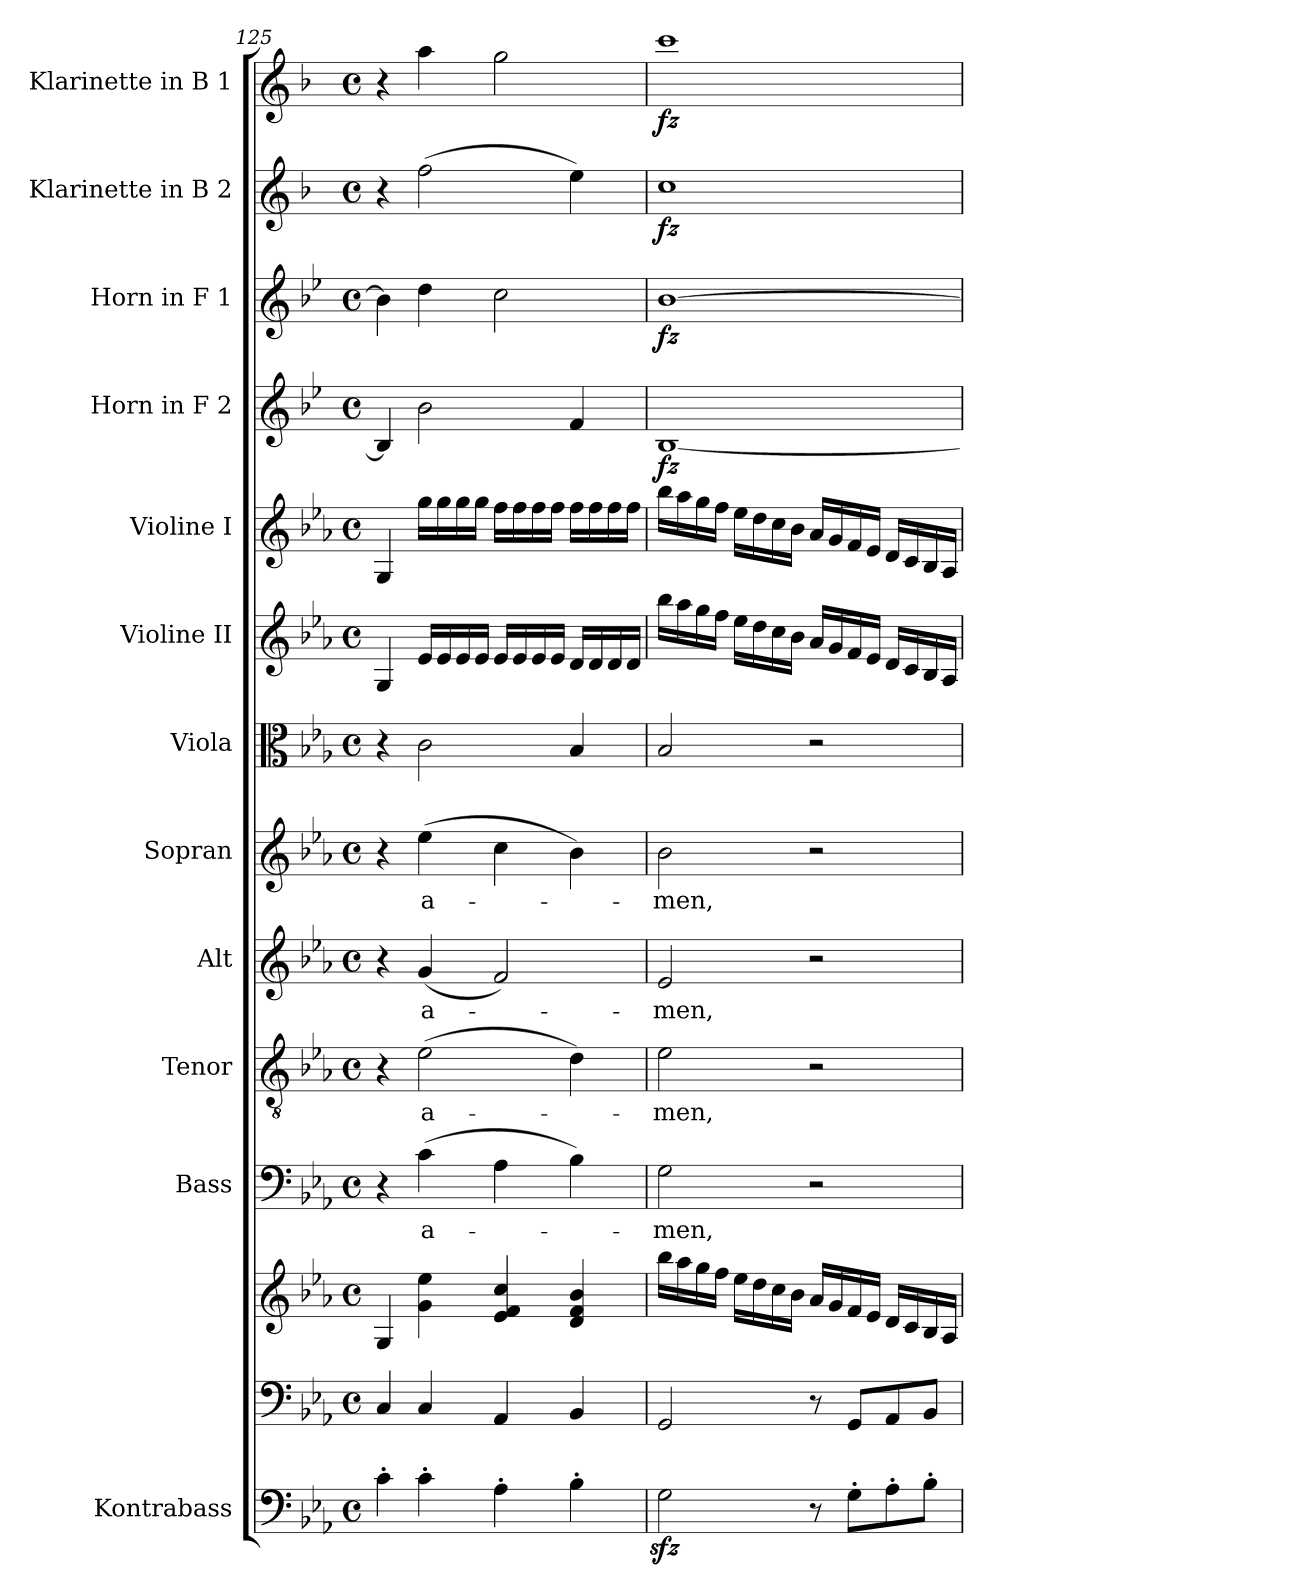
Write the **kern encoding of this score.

**kern	**kern	**kern	**kern	**text	**kern	**text	**kern	**text	**kern	**text	**kern	**kern	**kern	**kern	**dynam	**kern	**dynam	**kern	**dynam	**kern	**dynam
*part13	*part12	*part12	*part11	*part11	*part10	*part10	*part9	*part9	*part8	*part8	*part7	*part6	*part5	*part4	*part4	*part3	*part3	*part2	*part2	*part1	*part1
*staff14	*staff13	*staff12	*staff11	*staff11	*staff10	*staff10	*staff9	*staff9	*staff8	*staff8	*staff7	*staff6	*staff5	*staff4	*staff4	*staff3	*staff3	*staff2	*staff2	*staff1	*staff1
*I"Kontrabass	*	*	*I"Bass	*	*I"Tenor	*	*I"Alt	*	*I"Sopran	*	*I"Viola	*I"Violine II	*I"Violine I	*I"Horn in F 2	*	*I"Horn in F 1	*	*I"Klarinette in B 2	*	*I"Klarinette in B 1	*
*I'Kb.	*	*	*I'B	*	*I'T	*	*I'A	*	*I'S	*	*I'Vla.	*I'Vl. II	*I'Vl. I	*I'Hrn. 2	*	*I'Hrn. 1	*	*	*	*	*
*clefF4	*clefF4	*clefG2	*clefF4	*	*clefGv2	*	*clefG2	*	*clefG2	*	*clefC3	*clefG2	*clefG2	*clefG2	*	*clefG2	*	*clefG2	*	*clefG2	*
*ITrd7c12	*	*	*	*	*	*	*	*	*	*	*	*	*	*ITrd4c7	*	*ITrd4c7	*	*ITrd1c2	*	*ITrd1c2	*
*k[b-e-a-]	*k[b-e-a-]	*k[b-e-a-]	*k[b-e-a-]	*	*k[b-e-a-]	*	*k[b-e-a-]	*	*k[b-e-a-]	*	*k[b-e-a-]	*k[b-e-a-]	*k[b-e-a-]	*k[b-e-a-]	*	*k[b-e-a-]	*	*k[b-e-a-]	*	*k[b-e-a-]	*
*E-:	*E-:	*E-:	*E-:	*	*E-:	*	*E-:	*	*E-:	*	*E-:	*E-:	*E-:	*E-:	*	*E-:	*	*E-:	*	*E-:	*
*M4/4	*M4/4	*M4/4	*M4/4	*	*M4/4	*	*M4/4	*	*M4/4	*	*M4/4	*M4/4	*M4/4	*M4/4	*	*M4/4	*	*M4/4	*	*M4/4	*
*met(c)	*met(c)	*met(c)	*met(c)	*	*met(c)	*	*met(c)	*	*met(c)	*	*met(c)	*met(c)	*met(c)	*met(c)	*	*met(c)	*	*met(c)	*	*met(c)	*
=125	=125	=125	=125	=125	=125	=125	=125	=125	=125	=125	=125	=125	=125	=125	=125	=125	=125	=125	=125	=125	=125
4C'>\	4C/	4G/	4r	.	4r	.	4r	.	4r	.	4r	4G/	4G/	4E-/]	.	4e-\]	.	4r	.	4r	.
!	!	!	!	!LO:LY:b	!	!LO:LY:b	!	!LO:LY:b	!	!LO:LY:b	!	!	!	!	!	!	!	!	!	!	!
4C'>\	4C/	4g\ 4ee-\	(>4c\	a-	(>2e-\	a-	(<4g/	a-	(>4ee-\	a-	2c\	16e-/LL	16gg\LL	2e-\	.	4g\	.	(>2ee-\	.	4gg\	.
.	.	.	.	.	.	.	.	.	.	.	.	16e-/	16gg\	.	.	.	.	.	.	.	.
.	.	.	.	.	.	.	.	.	.	.	.	16e-/	16gg\	.	.	.	.	.	.	.	.
.	.	.	.	.	.	.	.	.	.	.	.	16e-/JJ	16gg\JJ	.	.	.	.	.	.	.	.
4AA-'>\	4AA-/	4e-/ 4f/ 4cc/	4A-\	.	.	.	2f/)	.	4cc\	.	.	16e-/LL	16ff\LL	.	.	2f\	.	.	.	2ff\	.
.	.	.	.	.	.	.	.	.	.	.	.	16e-/	16ff\	.	.	.	.	.	.	.	.
.	.	.	.	.	.	.	.	.	.	.	.	16e-/	16ff\	.	.	.	.	.	.	.	.
.	.	.	.	.	.	.	.	.	.	.	.	16e-/JJ	16ff\JJ	.	.	.	.	.	.	.	.
4BB-'>\	4BB-/	4d/ 4f/ 4b-/	4B-\)	.	4d\)	.	.	.	4b-\)	.	4B-/	16d/LL	16ff\LL	4B-/	.	.	.	4dd\)	.	.	.
.	.	.	.	.	.	.	.	.	.	.	.	16d/	16ff\	.	.	.	.	.	.	.	.
.	.	.	.	.	.	.	.	.	.	.	.	16d/	16ff\	.	.	.	.	.	.	.	.
.	.	.	.	.	.	.	.	.	.	.	.	16d/JJ	16ff\JJ	.	.	.	.	.	.	.	.
!!LO:PB:g=z
=126	=126	=126	=126	=126	=126	=126	=126	=126	=126	=126	=126	=126	=126	=126	=126	=126	=126	=126	=126	=126	=126
!	!	!	!	!LO:LY:b	!	!LO:LY:b	!	!LO:LY:b	!	!LO:LY:b	!	!	!	!	!LO:DY:b	!	!LO:DY:b	!	!LO:DY:b	!	!LO:DY:b
2GGzz<\	2GG/	16bb-\LL	2G\	-men,	2e-\	-men,	2e-/	-men,	2b-\	-men,	2B-/	16bb-\LL	16bb-\LL	[1E-	fz	[1e-	fz	1b-	fz	1bb-	fz
.	.	16aa-\	.	.	.	.	.	.	.	.	.	16aa-\	16aa-\	.	.	.	.	.	.	.	.
.	.	16gg\	.	.	.	.	.	.	.	.	.	16gg\	16gg\	.	.	.	.	.	.	.	.
.	.	16ff\JJ	.	.	.	.	.	.	.	.	.	16ff\JJ	16ff\JJ	.	.	.	.	.	.	.	.
.	.	16ee-\LL	.	.	.	.	.	.	.	.	.	16ee-\LL	16ee-\LL	.	.	.	.	.	.	.	.
.	.	16dd\	.	.	.	.	.	.	.	.	.	16dd\	16dd\	.	.	.	.	.	.	.	.
.	.	16cc\	.	.	.	.	.	.	.	.	.	16cc\	16cc\	.	.	.	.	.	.	.	.
.	.	16b-\JJ	.	.	.	.	.	.	.	.	.	16b-\JJ	16b-\JJ	.	.	.	.	.	.	.	.
8r	8r	16a-/LL	2r	.	2r	.	2r	.	2r	.	2r	16a-/LL	16a-/LL	.	.	.	.	.	.	.	.
.	.	16g/	.	.	.	.	.	.	.	.	.	16g/	16g/	.	.	.	.	.	.	.	.
8GG'>\L	8GG/L	16f/	.	.	.	.	.	.	.	.	.	16f/	16f/	.	.	.	.	.	.	.	.
.	.	16e-/JJ	.	.	.	.	.	.	.	.	.	16e-/JJ	16e-/JJ	.	.	.	.	.	.	.	.
8AA-'>\	8AA-/	16d/LL	.	.	.	.	.	.	.	.	.	16d/LL	16d/LL	.	.	.	.	.	.	.	.
.	.	16c/	.	.	.	.	.	.	.	.	.	16c/	16c/	.	.	.	.	.	.	.	.
8BB-'>\J	8BB-/J	16B-/	.	.	.	.	.	.	.	.	.	16B-/	16B-/	.	.	.	.	.	.	.	.
.	.	16A-/JJ	.	.	.	.	.	.	.	.	.	16A-/JJ	16A-/JJ	.	.	.	.	.	.	.	.
=	=	=	=	=	=	=	=	=	=	=	=	=	=	=	=	=	=	=	=	=	=
*-	*-	*-	*-	*-	*-	*-	*-	*-	*-	*-	*-	*-	*-	*-	*-	*-	*-	*-	*-	*-	*-
